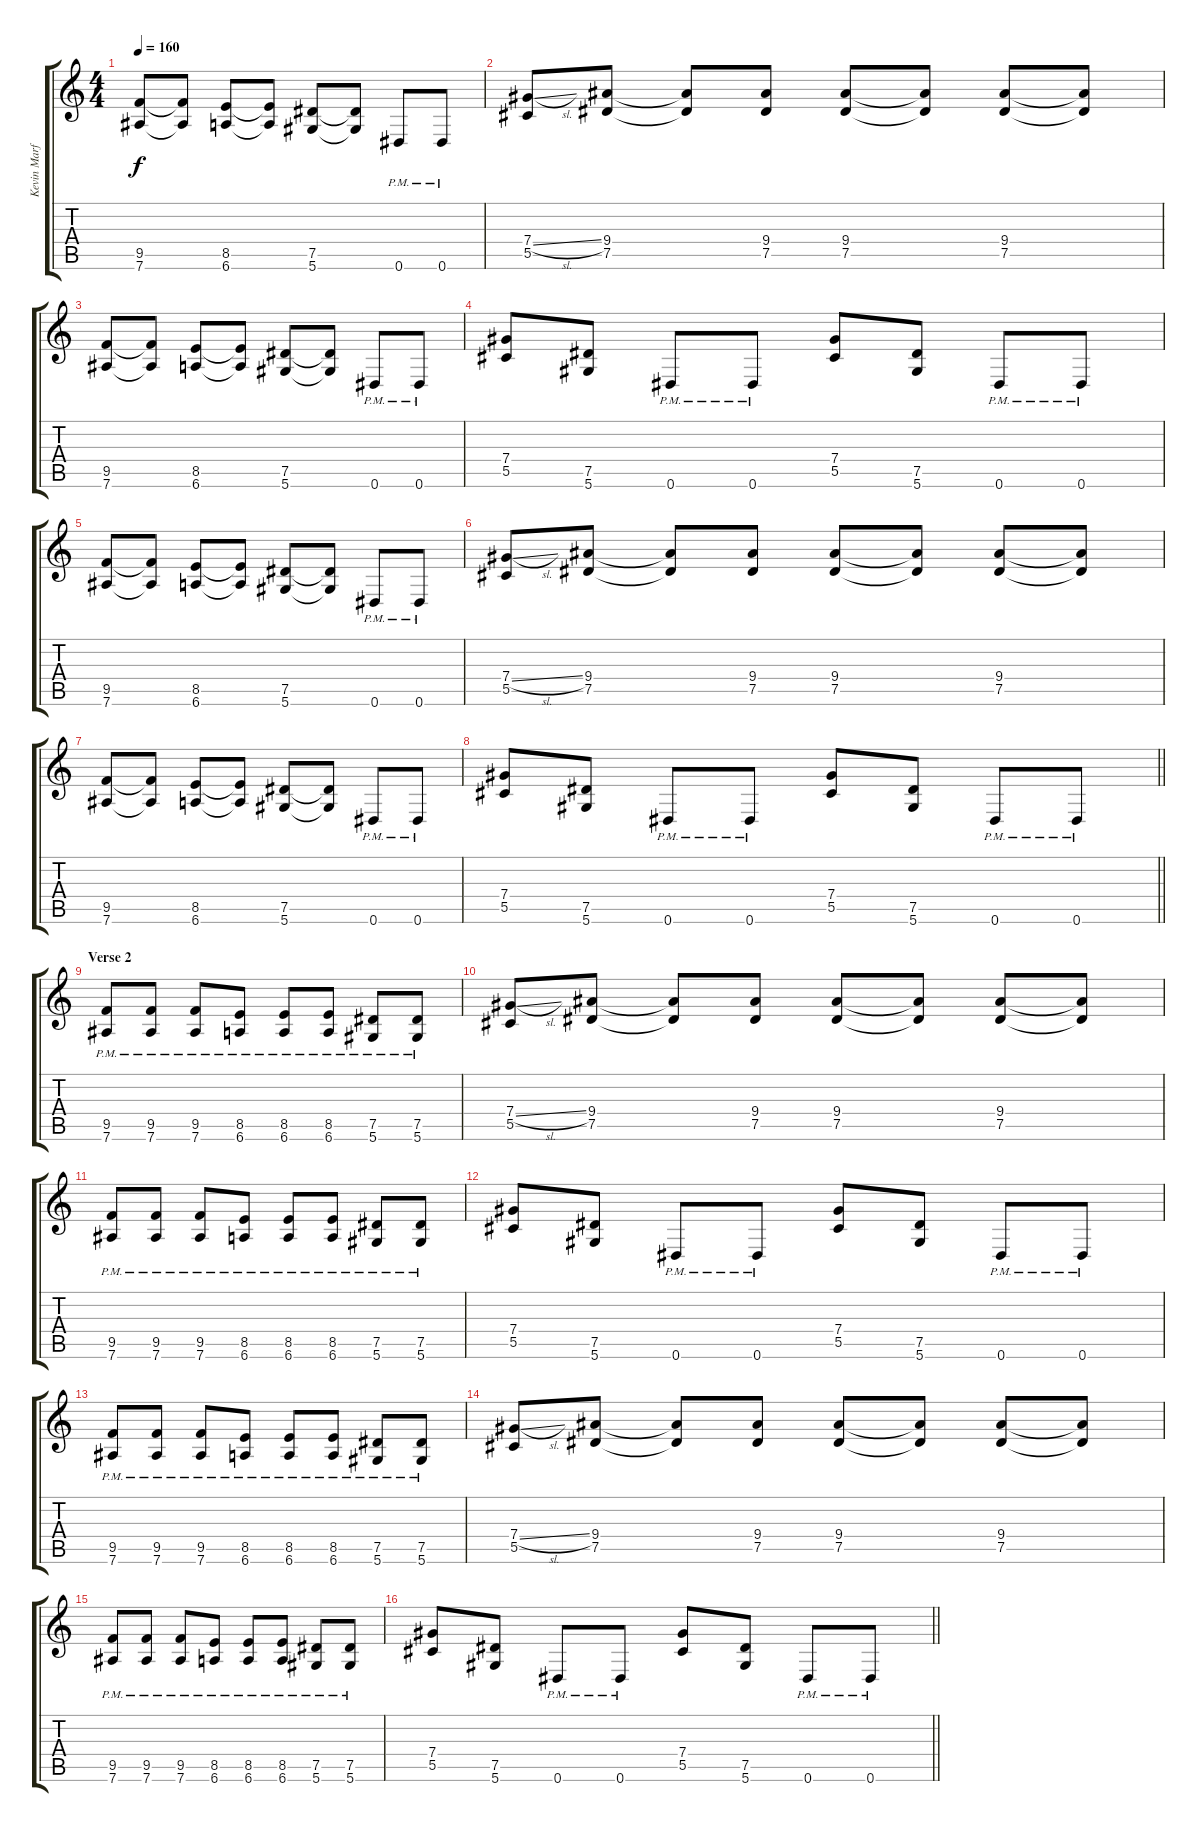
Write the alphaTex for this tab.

\track ("Kevin Marfil" "Kevin Marf") {instrument distortionguitar}
\staff {score tabs}
\tuning (Eb4 Bb3 Gb3 Db3 Ab2 Eb2) {hide}
\ts (4 4)
\tempo 160
\clef g2
\ks c
(9.5 7.6).8{dy f} (9.5{t} 7.6{t}).8 (8.5 6.6).8 (8.5{t} 6.6{t}).8 (7.5 5.6).8 (7.5{t} 5.6{t}).8 0.6{pm}.8 0.6{pm}.8 |
(7.4{sl} 5.5).8 (9.4 7.5).8 (9.4{t} 7.5{t}).8 (9.4 7.5).8 (9.4 7.5).8 (9.4{t} 7.5{t}).8 (9.4 7.5).8 (9.4{t} 7.5{t}).8 |
(9.5 7.6).8 (9.5{t} 7.6{t}).8 (8.5 6.6).8 (8.5{t} 6.6{t}).8 (7.5 5.6).8 (7.5{t} 5.6{t}).8 0.6{pm}.8 0.6{pm}.8 |
(7.4 5.5).8 (7.5 5.6).8 0.6{pm}.8 0.6{pm}.8 (7.4 5.5).8 (7.5 5.6).8 0.6{pm}.8 0.6{pm}.8 |
(9.5 7.6).8 (9.5{t} 7.6{t}).8 (8.5 6.6).8 (8.5{t} 6.6{t}).8 (7.5 5.6).8 (7.5{t} 5.6{t}).8 0.6{pm}.8 0.6{pm}.8 |
(7.4{sl} 5.5).8 (9.4 7.5).8 (9.4{t} 7.5{t}).8 (9.4 7.5).8 (9.4 7.5).8 (9.4{t} 7.5{t}).8 (9.4 7.5).8 (9.4{t} 7.5{t}).8 |
(9.5 7.6).8 (9.5{t} 7.6{t}).8 (8.5 6.6).8 (8.5{t} 6.6{t}).8 (7.5 5.6).8 (7.5{t} 5.6{t}).8 0.6{pm}.8 0.6{pm}.8 |
\barLineRight lightlight
(7.4 5.5).8 (7.5 5.6).8 0.6{pm}.8 0.6{pm}.8 (7.4 5.5).8 (7.5 5.6).8 0.6{pm}.8 0.6{pm}.8 |
\section ("" "Verse 2")
(9.5{pm} 7.6{pm}).8 (9.5{pm} 7.6{pm}).8 (9.5{pm} 7.6{pm}).8 (8.5{pm} 6.6{pm}).8 (8.5{pm} 6.6{pm}).8 (8.5{pm} 6.6{pm}).8 (7.5{pm} 5.6{pm}).8 (7.5{pm} 5.6{pm}).8 |
(7.4{sl} 5.5).8 (9.4 7.5).8 (9.4{t} 7.5{t}).8 (9.4 7.5).8 (9.4 7.5).8 (9.4{t} 7.5{t}).8 (9.4 7.5).8 (9.4{t} 7.5{t}).8 |
(9.5{pm} 7.6{pm}).8 (9.5{pm} 7.6{pm}).8 (9.5{pm} 7.6{pm}).8 (8.5{pm} 6.6{pm}).8 (8.5{pm} 6.6{pm}).8 (8.5{pm} 6.6{pm}).8 (7.5{pm} 5.6{pm}).8 (7.5{pm} 5.6{pm}).8 |
(7.4 5.5).8 (7.5 5.6).8 0.6{pm}.8 0.6{pm}.8 (7.4 5.5).8 (7.5 5.6).8 0.6{pm}.8 0.6{pm}.8 |
(9.5{pm} 7.6{pm}).8 (9.5{pm} 7.6{pm}).8 (9.5{pm} 7.6{pm}).8 (8.5{pm} 6.6{pm}).8 (8.5{pm} 6.6{pm}).8 (8.5{pm} 6.6{pm}).8 (7.5{pm} 5.6{pm}).8 (7.5{pm} 5.6{pm}).8 |
(7.4{sl} 5.5).8 (9.4 7.5).8 (9.4{t} 7.5{t}).8 (9.4 7.5).8 (9.4 7.5).8 (9.4{t} 7.5{t}).8 (9.4 7.5).8 (9.4{t} 7.5{t}).8 |
(9.5{pm} 7.6{pm}).8 (9.5{pm} 7.6{pm}).8 (9.5{pm} 7.6{pm}).8 (8.5{pm} 6.6{pm}).8 (8.5{pm} 6.6{pm}).8 (8.5{pm} 6.6{pm}).8 (7.5{pm} 5.6{pm}).8 (7.5{pm} 5.6{pm}).8 |
\barLineRight lightlight
(7.4 5.5).8 (7.5 5.6).8 0.6{pm}.8 0.6{pm}.8 (7.4 5.5).8 (7.5 5.6).8 0.6{pm}.8 0.6{pm}.8
